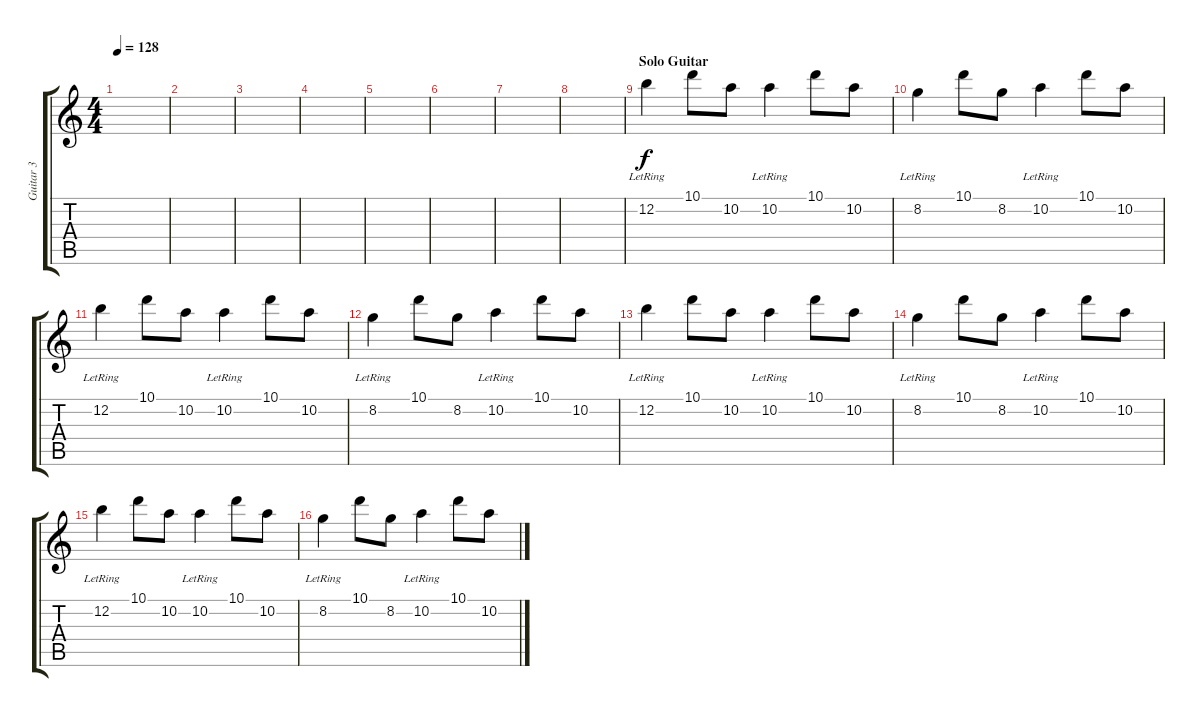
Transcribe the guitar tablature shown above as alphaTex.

\track ("Guitar 3" "Guitar 3") {instrument acousticguitarsteel}
\staff {score tabs}
\tuning (E4 B3 G3 D3 A2 E2) {hide}
\ts (4 4)
\tempo 128
\clef g2
\ks c
|
|
|
|
|
|
|
|
\section ("" "Solo Guitar")
12.2{lr}.4 10.1.8 10.2.8 10.2{lr}.4 10.1.8 10.2.8 |
8.2{lr}.4 10.1.8 8.2.8 10.2{lr}.4 10.1.8 10.2.8 |
12.2{lr}.4 10.1.8 10.2.8 10.2{lr}.4 10.1.8 10.2.8 |
8.2{lr}.4 10.1.8 8.2.8 10.2{lr}.4 10.1.8 10.2.8 |
12.2{lr}.4 10.1.8 10.2.8 10.2{lr}.4 10.1.8 10.2.8 |
8.2{lr}.4 10.1.8 8.2.8 10.2{lr}.4 10.1.8 10.2.8 |
12.2{lr}.4 10.1.8 10.2.8 10.2{lr}.4 10.1.8 10.2.8 |
8.2{lr}.4 10.1.8 8.2.8 10.2{lr}.4 10.1.8 10.2.8
